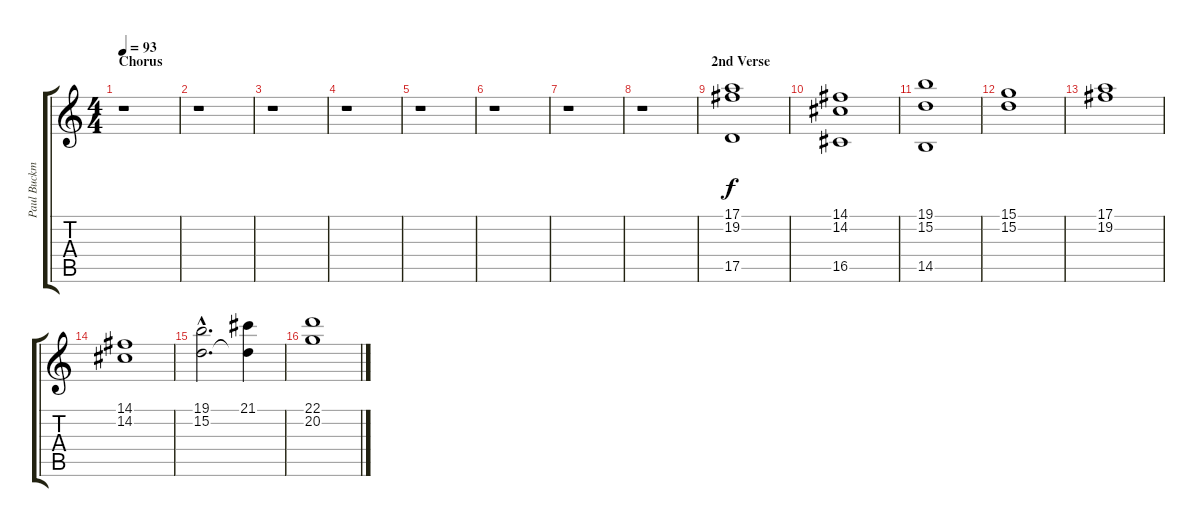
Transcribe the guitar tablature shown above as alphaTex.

\track ("Paul Buckmaster (string arrangements)" "Paul Buckm") {instrument stringensemble1}
\staff {score tabs}
\tuning (E4 B3 G3 D3 A2 E2) {hide}
\ts (4 4)
\section ("" "Chorus")
\tempo 93
\clef g2
\ks c
r.1{dy f} |
r.1 |
r.1 |
r.1 |
r.1 |
r.1 |
r.1 |
r.1 |
\section ("" "2nd Verse")
(17.1 19.2 17.5).1 |
(14.1 14.2 16.5).1 |
(19.1 15.2 14.5).1 |
(15.1 15.2).1 |
(17.1 19.2).1 |
(14.1 14.2).1 |
(19.1{hac} 15.2{hac}).2{d} (21.1 15.2{t}).4 |
(22.1 20.2).1
